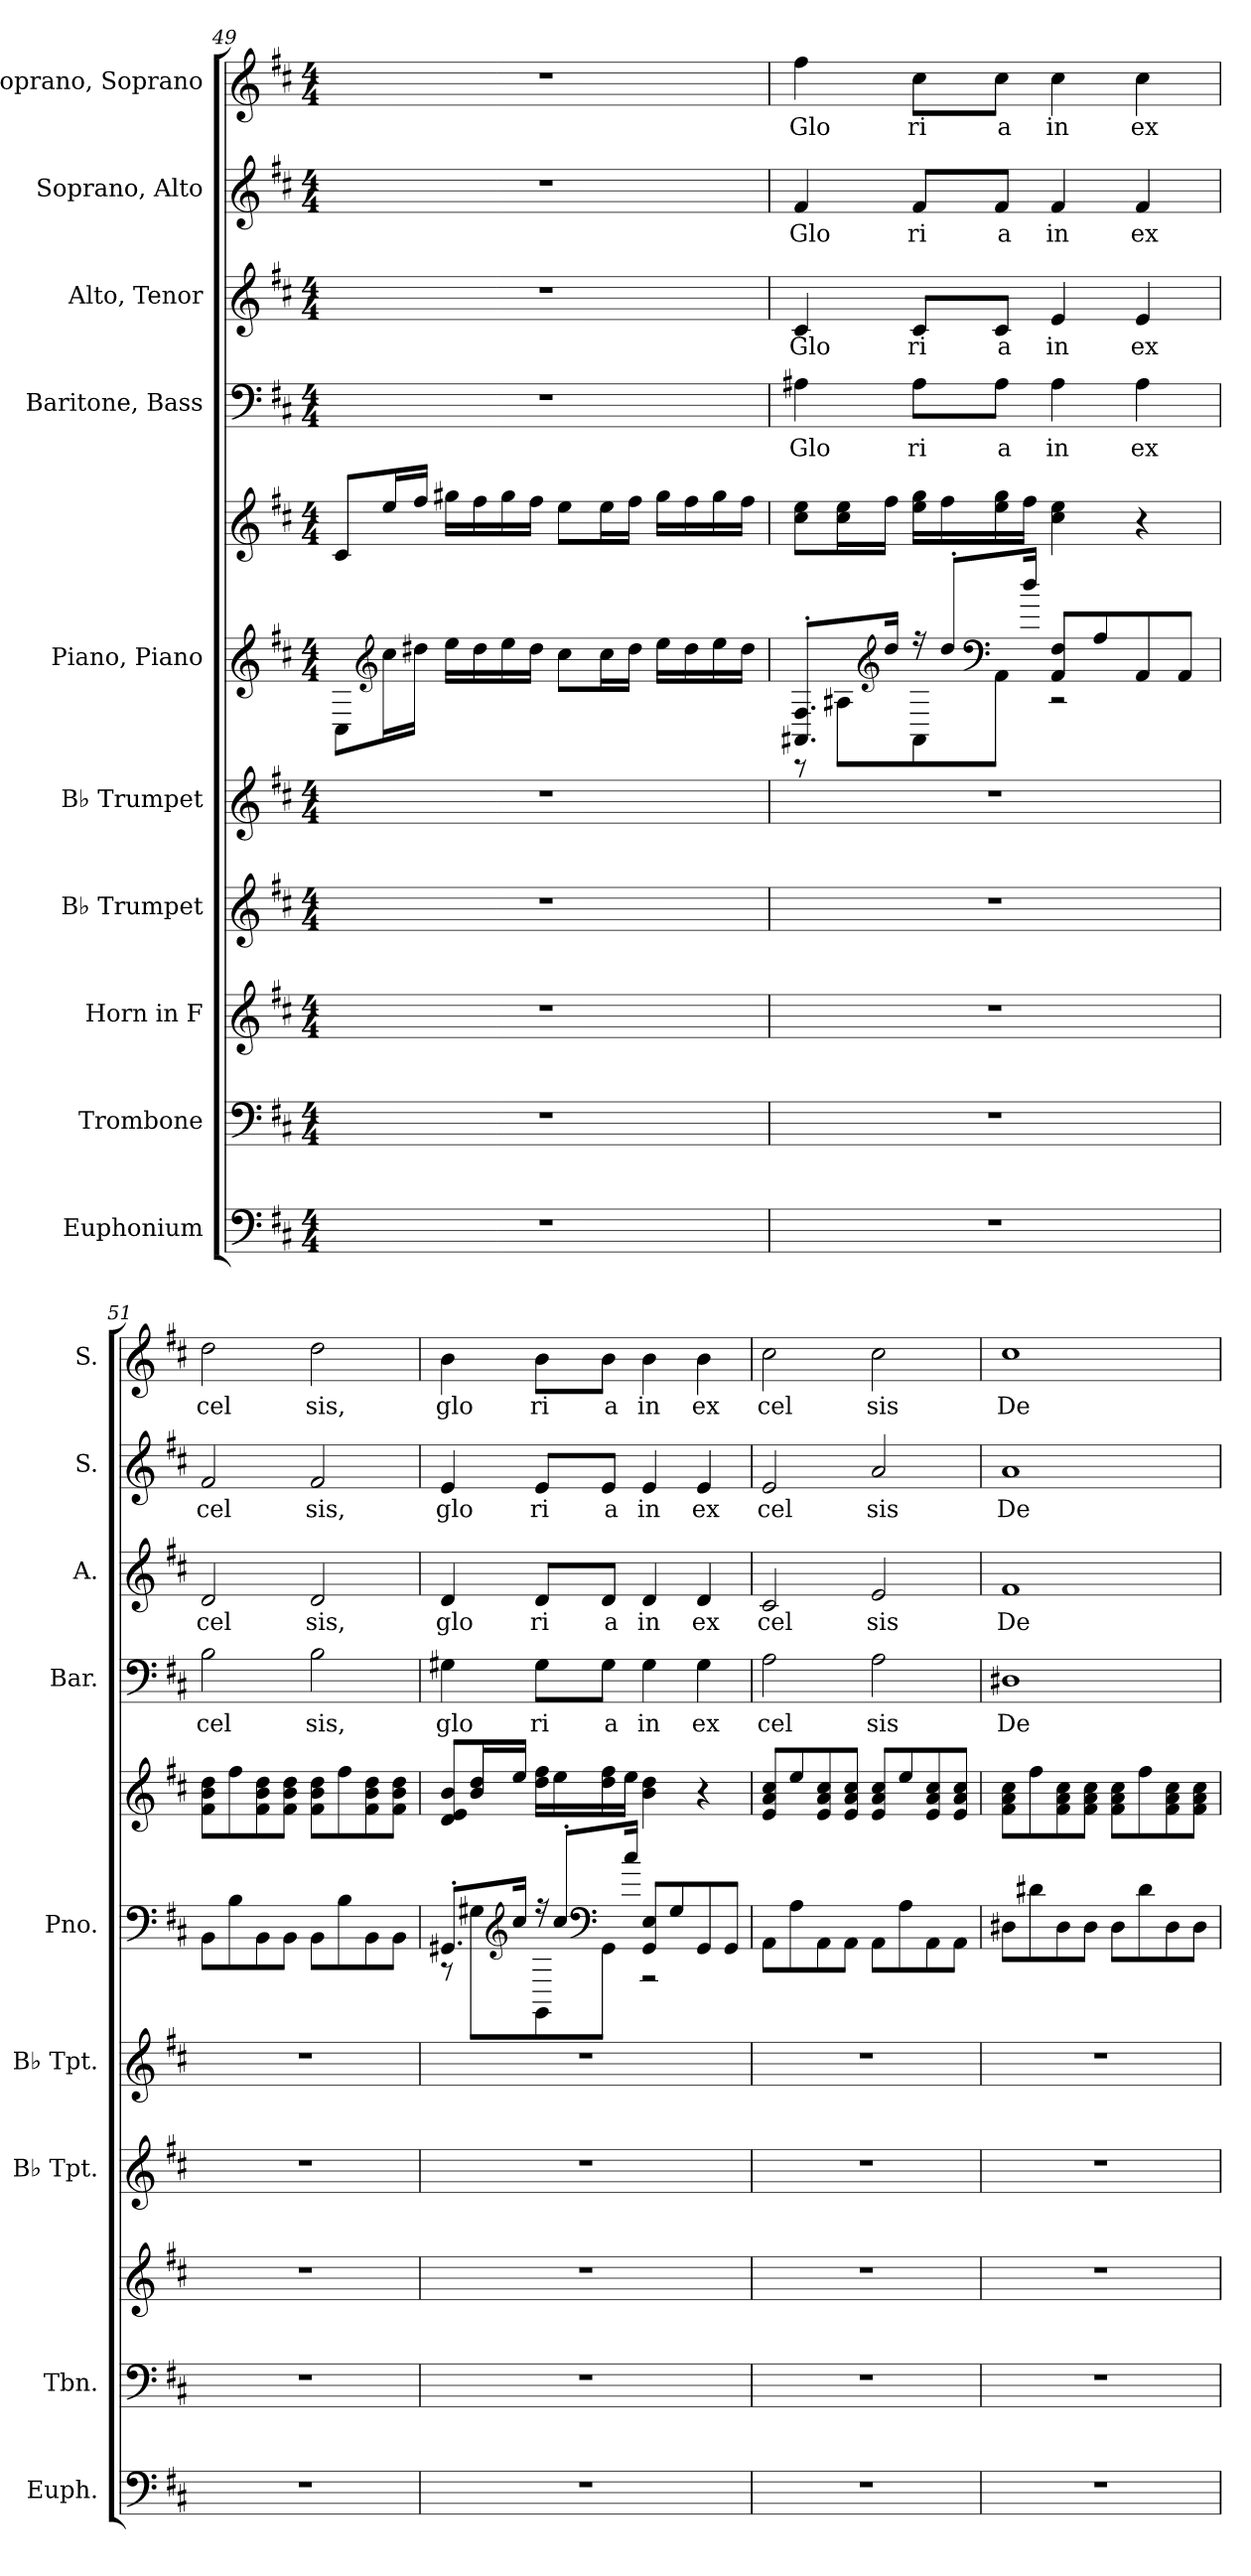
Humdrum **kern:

**kern	**kern	**kern	**kern	**kern	**kern	**kern	**kern	**text	**kern	**text	**kern	**text	**kern	**text
*part10	*part9	*part8	*part7	*part6	*part5	*part5	*part4	*part4	*part3	*part3	*part2	*part2	*part1	*part1
*staff11	*staff10	*staff9	*staff8	*staff7	*staff6	*staff5	*staff4	*staff4	*staff3	*staff3	*staff2	*staff2	*staff1	*staff1
*I"Euphonium	*I"Trombone	*I"Horn in F	*I"B♭ Trumpet	*I"B♭ Trumpet	*I"Piano, Piano	*	*I"Baritone, Bass	*	*I"Alto, Tenor	*	*I"Soprano, Alto	*	*I"Soprano, Soprano	*
*I'Euph.	*I'Tbn.	*	*I'B♭ Tpt.	*I'B♭ Tpt.	*I'Pno.	*	*I'Bar.	*	*I'A.	*	*I'S.	*	*I'S.	*
!!LO:PB:g=z
*clefF4	*clefF4	*clefG2	*clefG2	*clefG2	*clefG2	*clefG2	*clefF4	*	*clefG2	*	*clefG2	*	*clefG2	*
*	*	*ITrd4c7	*ITrd1c2	*ITrd1c2	*	*	*	*	*	*	*	*	*	*
*k[f#c#]	*k[f#c#]	*k[f#]	*k[]	*k[]	*k[f#c#]	*k[f#c#]	*k[f#c#]	*	*k[f#c#]	*	*k[f#c#]	*	*k[f#c#]	*
*M4/4	*M4/4	*M4/4	*M4/4	*M4/4	*M4/4	*M4/4	*M4/4	*	*M4/4	*	*M4/4	*	*M4/4	*
=49	=49	=49	=49	=49	=49	=49	=49	=49	=49	=49	=49	=49	=49	=49
1r	1r	1r	1r	1r	8C#\L	8c#/L	1r	.	1r	.	1r	.	1r	.
*	*	*	*	*	*clefG2	*	*	*	*	*	*	*	*	*
.	.	.	.	.	16cc#\L	16ee/L	.	.	.	.	.	.	.	.
.	.	.	.	.	16dd#X\JJ	16ff#/JJ	.	.	.	.	.	.	.	.
.	.	.	.	.	16ee\LL	16gg#X\LL	.	.	.	.	.	.	.	.
.	.	.	.	.	16dd#\	16ff#\	.	.	.	.	.	.	.	.
.	.	.	.	.	16ee\	16gg#\	.	.	.	.	.	.	.	.
.	.	.	.	.	16dd#\JJ	16ff#\JJ	.	.	.	.	.	.	.	.
.	.	.	.	.	8cc#\L	8ee\L	.	.	.	.	.	.	.	.
.	.	.	.	.	16cc#\L	16ee\L	.	.	.	.	.	.	.	.
.	.	.	.	.	16dd#\JJ	16ff#\JJ	.	.	.	.	.	.	.	.
.	.	.	.	.	16ee\LL	16gg#\LL	.	.	.	.	.	.	.	.
.	.	.	.	.	16dd#\	16ff#\	.	.	.	.	.	.	.	.
.	.	.	.	.	16ee\	16gg#\	.	.	.	.	.	.	.	.
.	.	.	.	.	16dd#\JJ	16ff#\JJ	.	.	.	.	.	.	.	.
=50	=50	=50	=50	=50	=50	=50	=50	=50	=50	=50	=50	=50	=50	=50
*	*	*	*	*	*^	*	*	*	*	*	*	*	*	*
!	!	!	!	!	!	!	!	!	!LO:LY:b	!	!LO:LY:b	!	!LO:LY:b	!	!LO:LY:b
1r	1r	1r	1r	1r	8.AA#X/' 8.F#/'L	8r	8cc#\ 8ee\L	4A#X\	Glo	4c#/	Glo	4f#/	Glo	4ff#\	Glo
.	.	.	.	.	.	8A#X\L	16cc#\ 16ee\L	.	.	.	.	.	.	.	.
*	*	*	*	*	*clefG2	*	*	*	*	*	*	*	*	*	*
.	.	.	.	.	16dd/Jk	.	16ff#\JJ	.	.	.	.	.	.	.	.
!	!	!	!	!	!	!	!	!	!LO:LY:b	!	!LO:LY:b	!	!LO:LY:b	!	!LO:LY:b
.	.	.	.	.	16r	8AA#\	16ee\ 16gg\LL	8A#\L	ri	8c#/L	ri	8f#/L	ri	8cc#\L	ri
.	.	.	.	.	8dd'/L	.	16ff#\	.	.	.	.	.	.	.	.
*	*	*	*	*	*clefF4	*	*	*	*	*	*	*	*	*	*
!	!	!	!	!	!	!	!	!	!LO:LY:b	!	!LO:LY:b	!	!LO:LY:b	!	!LO:LY:b
.	.	.	.	.	.	8AA#\J	16ee\ 16gg\	8A#\J	a	8c#/J	a	8f#/J	a	8cc#\J	a
.	.	.	.	.	16dd/Jk	.	16ff#\JJ	.	.	.	.	.	.	.	.
!	!	!	!	!	!	!	!	!	!LO:LY:b	!	!LO:LY:b	!	!LO:LY:b	!	!LO:LY:b
.	.	.	.	.	8AA#/ 8F#/L	2r	4cc#\ 4ee\	4A#\	in	4e/	in	4f#/	in	4cc#\	in
.	.	.	.	.	8A#/	.	.	.	.	.	.	.	.	.	.
!	!	!	!	!	!	!	!	!	!LO:LY:b	!	!LO:LY:b	!	!LO:LY:b	!	!LO:LY:b
.	.	.	.	.	8AA#/	.	4r	4A#\	ex	4e/	ex	4f#/	ex	4cc#\	ex
.	.	.	.	.	8AA#/J	.	.	.	.	.	.	.	.	.	.
*	*	*	*	*	*v	*v	*	*	*	*	*	*	*	*	*
!!LO:PB:g=z
=51	=51	=51	=51	=51	=51	=51	=51	=51	=51	=51	=51	=51	=51	=51
!	!	!	!	!	!	!	!	!LO:LY:b	!	!LO:LY:b	!	!LO:LY:b	!	!LO:LY:b
1r	1r	1r	1r	1r	8BB\L	8f#\ 8b\ 8dd\L	2B\	cel	2d/	cel	2f#/	cel	2dd\	cel
.	.	.	.	.	8B\	8ff#\	.	.	.	.	.	.	.	.
.	.	.	.	.	8BB\	8f#\ 8b\ 8dd\	.	.	.	.	.	.	.	.
.	.	.	.	.	8BB\J	8f#\ 8b\ 8dd\J	.	.	.	.	.	.	.	.
!	!	!	!	!	!	!	!	!LO:LY:b	!	!LO:LY:b	!	!LO:LY:b	!	!LO:LY:b
.	.	.	.	.	8BB\L	8f#\ 8b\ 8dd\L	2B\	sis,	2d/	sis,	2f#/	sis,	2dd\	sis,
.	.	.	.	.	8B\	8ff#\	.	.	.	.	.	.	.	.
.	.	.	.	.	8BB\	8f#\ 8b\ 8dd\	.	.	.	.	.	.	.	.
.	.	.	.	.	8BB\J	8f#\ 8b\ 8dd\J	.	.	.	.	.	.	.	.
=52	=52	=52	=52	=52	=52	=52	=52	=52	=52	=52	=52	=52	=52	=52
*	*	*	*	*	*^	*	*	*	*	*	*	*	*	*
!	!	!	!	!	!	!	!	!	!LO:LY:b	!	!LO:LY:b	!	!LO:LY:b	!	!LO:LY:b
1r	1r	1r	1r	1r	8.GG#X'/L	8r	8d/ 8e/ 8b/L	4G#X\	glo	4d/	glo	4e/	glo	4b\	glo
.	.	.	.	.	.	8G#X\L	16b/ 16dd/L	.	.	.	.	.	.	.	.
*	*	*	*	*	*clefG2	*	*	*	*	*	*	*	*	*	*
.	.	.	.	.	16cc#/Jk	.	16ee/JJ	.	.	.	.	.	.	.	.
!	!	!	!	!	!	!	!	!	!LO:LY:b	!	!LO:LY:b	!	!LO:LY:b	!	!LO:LY:b
.	.	.	.	.	16r	8GG#\	16dd\ 16ff#\LL	8G#\L	ri	8d/L	ri	8e/L	ri	8b\L	ri
.	.	.	.	.	8cc#'/L	.	16ee\	.	.	.	.	.	.	.	.
*	*	*	*	*	*clefF4	*	*	*	*	*	*	*	*	*	*
!	!	!	!	!	!	!	!	!	!LO:LY:b	!	!LO:LY:b	!	!LO:LY:b	!	!LO:LY:b
.	.	.	.	.	.	8GG#\J	16dd\ 16ff#\	8G#\J	a	8d/J	a	8e/J	a	8b\J	a
.	.	.	.	.	16cc#/Jk	.	16ee\JJ	.	.	.	.	.	.	.	.
!	!	!	!	!	!	!	!	!	!LO:LY:b	!	!LO:LY:b	!	!LO:LY:b	!	!LO:LY:b
.	.	.	.	.	8GG#/ 8E/L	2r	4b\ 4dd\	4G#\	in	4d/	in	4e/	in	4b\	in
.	.	.	.	.	8G#/	.	.	.	.	.	.	.	.	.	.
!	!	!	!	!	!	!	!	!	!LO:LY:b	!	!LO:LY:b	!	!LO:LY:b	!	!LO:LY:b
.	.	.	.	.	8GG#/	.	4r	4G#\	ex	4d/	ex	4e/	ex	4b\	ex
.	.	.	.	.	8GG#/J	.	.	.	.	.	.	.	.	.	.
*	*	*	*	*	*v	*v	*	*	*	*	*	*	*	*	*
=53	=53	=53	=53	=53	=53	=53	=53	=53	=53	=53	=53	=53	=53	=53
!	!	!	!	!	!	!	!	!LO:LY:b	!	!LO:LY:b	!	!LO:LY:b	!	!LO:LY:b
1r	1r	1r	1r	1r	8AA\L	8e/ 8a/ 8cc#/L	2A\	cel	2c#/	cel	2e/	cel	2cc#\	cel
.	.	.	.	.	8A\	8ee/	.	.	.	.	.	.	.	.
.	.	.	.	.	8AA\	8e/ 8a/ 8cc#/	.	.	.	.	.	.	.	.
.	.	.	.	.	8AA\J	8e/ 8a/ 8cc#/J	.	.	.	.	.	.	.	.
!	!	!	!	!	!	!	!	!LO:LY:b	!	!LO:LY:b	!	!LO:LY:b	!	!LO:LY:b
.	.	.	.	.	8AA\L	8e/ 8a/ 8cc#/L	2A\	sis	2e/	sis	2a/	sis	2cc#\	sis
.	.	.	.	.	8A\	8ee/	.	.	.	.	.	.	.	.
.	.	.	.	.	8AA\	8e/ 8a/ 8cc#/	.	.	.	.	.	.	.	.
.	.	.	.	.	8AA\J	8e/ 8a/ 8cc#/J	.	.	.	.	.	.	.	.
=54	=54	=54	=54	=54	=54	=54	=54	=54	=54	=54	=54	=54	=54	=54
!	!	!	!	!	!	!	!	!LO:LY:b	!	!LO:LY:b	!	!LO:LY:b	!	!LO:LY:b
1r	1r	1r	1r	1r	8D#X\L	8f#\ 8a\ 8cc#\L	1D#X	De	1f#	De	1a	De	1cc#	De
.	.	.	.	.	8d#X\	8ff#\	.	.	.	.	.	.	.	.
.	.	.	.	.	8D#\	8f#\ 8a\ 8cc#\	.	.	.	.	.	.	.	.
.	.	.	.	.	8D#\J	8f#\ 8a\ 8cc#\J	.	.	.	.	.	.	.	.
.	.	.	.	.	8D#\L	8f#\ 8a\ 8cc#\L	.	.	.	.	.	.	.	.
.	.	.	.	.	8d#\	8ff#\	.	.	.	.	.	.	.	.
.	.	.	.	.	8D#\	8f#\ 8a\ 8cc#\	.	.	.	.	.	.	.	.
.	.	.	.	.	8D#\J	8f#\ 8a\ 8cc#\J	.	.	.	.	.	.	.	.
=	=	=	=	=	=	=	=	=	=	=	=	=	=	=
*-	*-	*-	*-	*-	*-	*-	*-	*-	*-	*-	*-	*-	*-	*-
